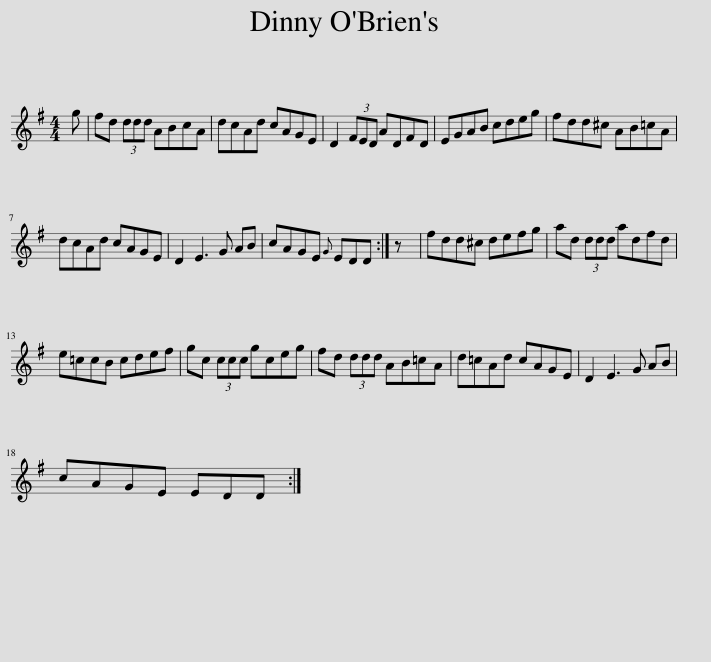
X:1
L:1/8
M:4/4
I:linebreak $
K:G
V:1 treble
V:1
 g | fd (3ddd ABcA | dcAd cAGE | D2 (3FED ADFD | EGAB cdeg | %5
 fdd^c AB=cA |$ dcAd cAGE | D2 E3 G AB | cAGE{G} EDD :| z | %10
 fdd^c defg | ad (3ddd adfd |$ e=ccB cdef | gc (3ccc gceg | fd (3ddd AB=cA | %15
 d=cAd cAGE | D2 E3 G AB |$ cAGE EDD :| %18
